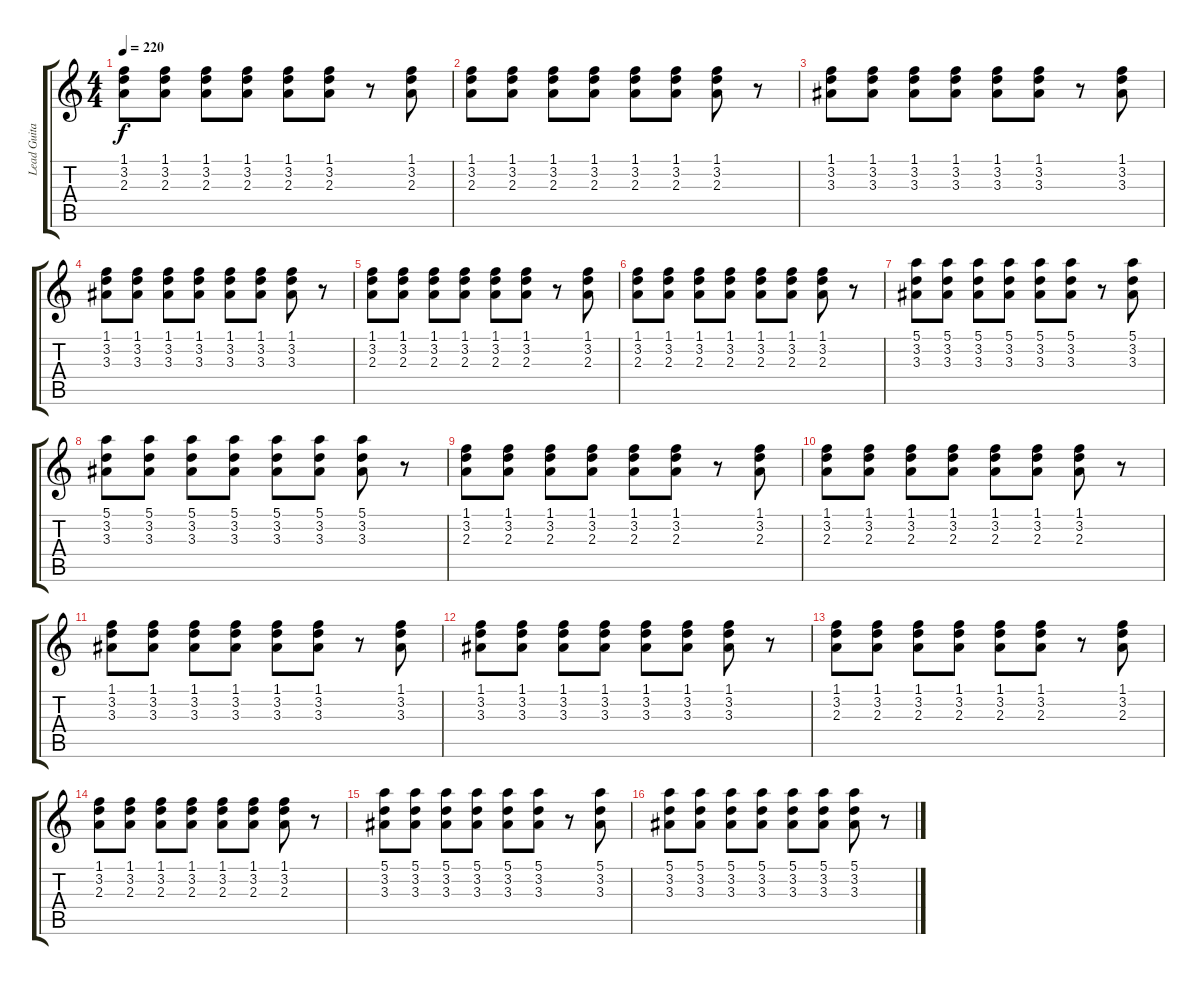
\track ("Lead Guitar" "Lead Guita") {instrument overdrivenguitar}
\staff {score tabs}
\tuning (E4 B3 G3 D3 A2 D2) {hide}
\ts (4 4)
\tempo 220
\clef g2
\ks c
(1.1 3.2 2.3).8{dy f} (1.1 3.2 2.3).8 (1.1 3.2 2.3).8 (1.1 3.2 2.3).8 (1.1 3.2 2.3).8 (1.1 3.2 2.3).8 r.8 (1.1 3.2 2.3).8 |
(1.1 3.2 2.3).8 (1.1 3.2 2.3).8 (1.1 3.2 2.3).8 (1.1 3.2 2.3).8 (1.1 3.2 2.3).8 (1.1 3.2 2.3).8 (1.1 3.2 2.3).8 r.8 |
(1.1 3.2 3.3).8 (1.1 3.2 3.3).8 (1.1 3.2 3.3).8 (1.1 3.2 3.3).8 (1.1 3.2 3.3).8 (1.1 3.2 3.3).8 r.8 (1.1 3.2 3.3).8 |
(1.1 3.2 3.3).8 (1.1 3.2 3.3).8 (1.1 3.2 3.3).8 (1.1 3.2 3.3).8 (1.1 3.2 3.3).8 (1.1 3.2 3.3).8 (1.1 3.2 3.3).8 r.8 |
(1.1 3.2 2.3).8 (1.1 3.2 2.3).8 (1.1 3.2 2.3).8 (1.1 3.2 2.3).8 (1.1 3.2 2.3).8 (1.1 3.2 2.3).8 r.8 (1.1 3.2 2.3).8 |
(1.1 3.2 2.3).8 (1.1 3.2 2.3).8 (1.1 3.2 2.3).8 (1.1 3.2 2.3).8 (1.1 3.2 2.3).8 (1.1 3.2 2.3).8 (1.1 3.2 2.3).8 r.8 |
(5.1 3.2 3.3).8 (5.1 3.2 3.3).8 (5.1 3.2 3.3).8 (5.1 3.2 3.3).8 (5.1 3.2 3.3).8 (5.1 3.2 3.3).8 r.8 (5.1 3.2 3.3).8 |
(5.1 3.2 3.3).8 (5.1 3.2 3.3).8 (5.1 3.2 3.3).8 (5.1 3.2 3.3).8 (5.1 3.2 3.3).8 (5.1 3.2 3.3).8 (5.1 3.2 3.3).8 r.8 |
(1.1 3.2 2.3).8 (1.1 3.2 2.3).8 (1.1 3.2 2.3).8 (1.1 3.2 2.3).8 (1.1 3.2 2.3).8 (1.1 3.2 2.3).8 r.8 (1.1 3.2 2.3).8 |
(1.1 3.2 2.3).8 (1.1 3.2 2.3).8 (1.1 3.2 2.3).8 (1.1 3.2 2.3).8 (1.1 3.2 2.3).8 (1.1 3.2 2.3).8 (1.1 3.2 2.3).8 r.8 |
(1.1 3.2 3.3).8 (1.1 3.2 3.3).8 (1.1 3.2 3.3).8 (1.1 3.2 3.3).8 (1.1 3.2 3.3).8 (1.1 3.2 3.3).8 r.8 (1.1 3.2 3.3).8 |
(1.1 3.2 3.3).8 (1.1 3.2 3.3).8 (1.1 3.2 3.3).8 (1.1 3.2 3.3).8 (1.1 3.2 3.3).8 (1.1 3.2 3.3).8 (1.1 3.2 3.3).8 r.8 |
(1.1 3.2 2.3).8 (1.1 3.2 2.3).8 (1.1 3.2 2.3).8 (1.1 3.2 2.3).8 (1.1 3.2 2.3).8 (1.1 3.2 2.3).8 r.8 (1.1 3.2 2.3).8 |
(1.1 3.2 2.3).8 (1.1 3.2 2.3).8 (1.1 3.2 2.3).8 (1.1 3.2 2.3).8 (1.1 3.2 2.3).8 (1.1 3.2 2.3).8 (1.1 3.2 2.3).8 r.8 |
(5.1 3.2 3.3).8 (5.1 3.2 3.3).8 (5.1 3.2 3.3).8 (5.1 3.2 3.3).8 (5.1 3.2 3.3).8 (5.1 3.2 3.3).8 r.8 (5.1 3.2 3.3).8 |
(5.1 3.2 3.3).8 (5.1 3.2 3.3).8 (5.1 3.2 3.3).8 (5.1 3.2 3.3).8 (5.1 3.2 3.3).8 (5.1 3.2 3.3).8 (5.1 3.2 3.3).8 r.8
